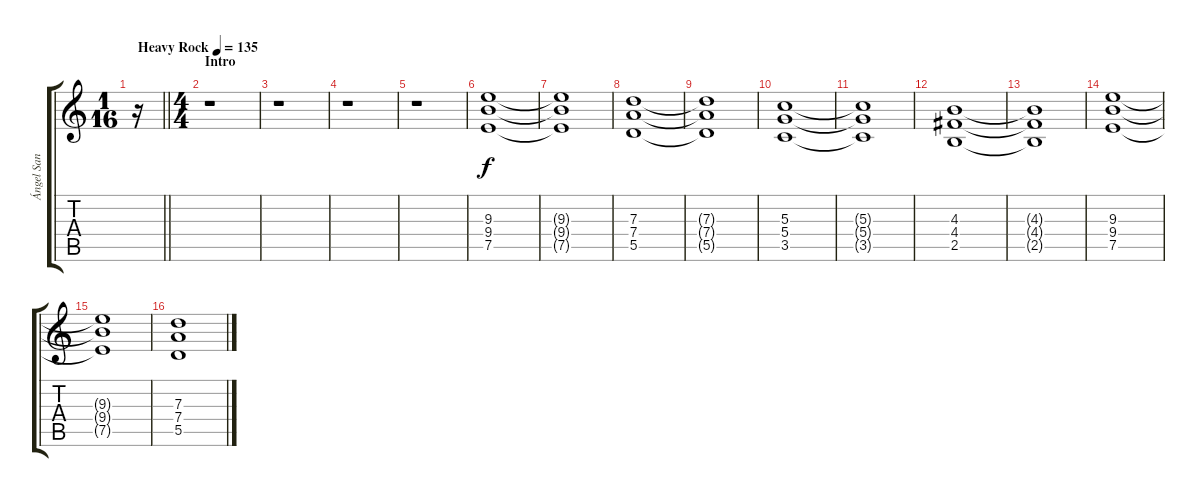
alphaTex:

\track ("Ángel San Juan" "Ángel San ") {instrument overdrivenguitar}
\staff {score tabs}
\tuning (E4 B3 G3 D3 A2 E2) {hide}
\ts (1 16)
\tempo (135 "Heavy Rock")
\clef g2
\barLineRight lightlight
\ks c
r.16{dy f instrument overdrivenguitar} |
\ts (4 4)
\section ("" "Intro")
r.1 |
r.1 |
r.1 |
r.1 |
(9.3 9.4 7.5).1 |
(9.3{t} 9.4{t} 7.5{t}).1 |
(7.3 7.4 5.5).1 |
(7.3{t} 7.4{t} 5.5{t}).1 |
(5.3 5.4 3.5).1 |
(5.3{t} 5.4{t} 3.5{t}).1 |
(4.3 4.4 2.5).1 |
(4.3{t} 4.4{t} 2.5{t}).1 |
(9.3 9.4 7.5).1 |
(9.3{t} 9.4{t} 7.5{t}).1 |
(7.3 7.4 5.5).1
